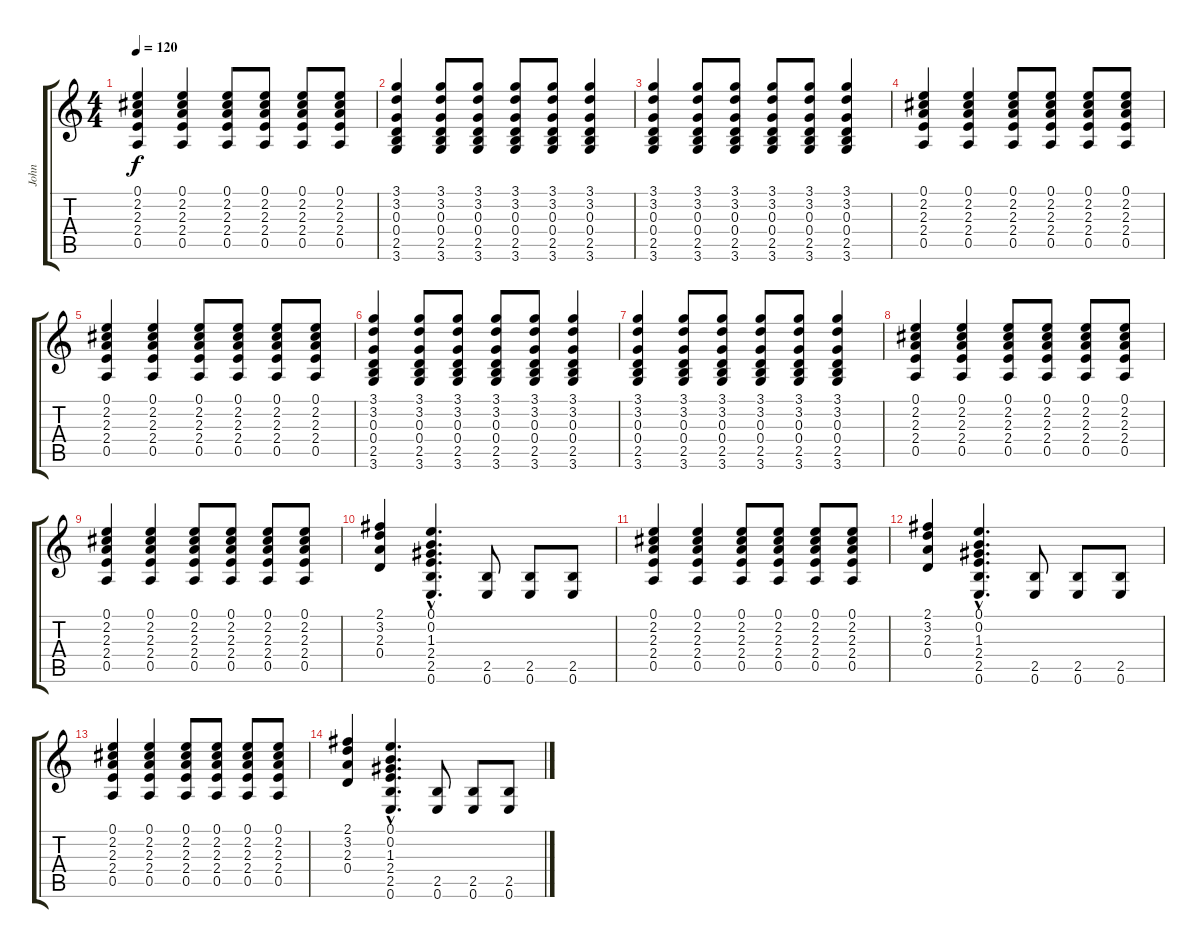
\track ("John" "John") {instrument acousticguitarsteel}
\staff {score tabs}
\tuning (E4 B3 G3 D3 A2 E2) {hide}
\ts (4 4)
\tempo 120
\clef g2
\ks c
(0.1 2.2 2.3 2.4 0.5).4{dy f} (0.1 2.2 2.3 2.4 0.5).4 (0.1 2.2 2.3 2.4 0.5).8 (0.1 2.2 2.3 2.4 0.5).8 (0.1 2.2 2.3 2.4 0.5).8 (0.1 2.2 2.3 2.4 0.5).8 |
(3.1 3.2 0.3 0.4 2.5 3.6).4 (3.1 3.2 0.3 0.4 2.5 3.6).8 (3.1 3.2 0.3 0.4 2.5 3.6).8 (3.1 3.2 0.3 0.4 2.5 3.6).8 (3.1 3.2 0.3 0.4 2.5 3.6).8 (3.1 3.2 0.3 0.4 2.5 3.6).4 |
(3.1 3.2 0.3 0.4 2.5 3.6).4 (3.1 3.2 0.3 0.4 2.5 3.6).8 (3.1 3.2 0.3 0.4 2.5 3.6).8 (3.1 3.2 0.3 0.4 2.5 3.6).8 (3.1 3.2 0.3 0.4 2.5 3.6).8 (3.1 3.2 0.3 0.4 2.5 3.6).4 |
(0.1 2.2 2.3 2.4 0.5).4 (0.1 2.2 2.3 2.4 0.5).4 (0.1 2.2 2.3 2.4 0.5).8 (0.1 2.2 2.3 2.4 0.5).8 (0.1 2.2 2.3 2.4 0.5).8 (0.1 2.2 2.3 2.4 0.5).8 |
(0.1 2.2 2.3 2.4 0.5).4 (0.1 2.2 2.3 2.4 0.5).4 (0.1 2.2 2.3 2.4 0.5).8 (0.1 2.2 2.3 2.4 0.5).8 (0.1 2.2 2.3 2.4 0.5).8 (0.1 2.2 2.3 2.4 0.5).8 |
(3.1 3.2 0.3 0.4 2.5 3.6).4 (3.1 3.2 0.3 0.4 2.5 3.6).8 (3.1 3.2 0.3 0.4 2.5 3.6).8 (3.1 3.2 0.3 0.4 2.5 3.6).8 (3.1 3.2 0.3 0.4 2.5 3.6).8 (3.1 3.2 0.3 0.4 2.5 3.6).4 |
(3.1 3.2 0.3 0.4 2.5 3.6).4 (3.1 3.2 0.3 0.4 2.5 3.6).8 (3.1 3.2 0.3 0.4 2.5 3.6).8 (3.1 3.2 0.3 0.4 2.5 3.6).8 (3.1 3.2 0.3 0.4 2.5 3.6).8 (3.1 3.2 0.3 0.4 2.5 3.6).4 |
(0.1 2.2 2.3 2.4 0.5).4 (0.1 2.2 2.3 2.4 0.5).4 (0.1 2.2 2.3 2.4 0.5).8 (0.1 2.2 2.3 2.4 0.5).8 (0.1 2.2 2.3 2.4 0.5).8 (0.1 2.2 2.3 2.4 0.5).8 |
(0.1 2.2 2.3 2.4 0.5).4 (0.1 2.2 2.3 2.4 0.5).4 (0.1 2.2 2.3 2.4 0.5).8 (0.1 2.2 2.3 2.4 0.5).8 (0.1 2.2 2.3 2.4 0.5).8 (0.1 2.2 2.3 2.4 0.5).8 |
(2.1 3.2 2.3 0.4).4 (0.1{hac} 0.2{hac} 1.3{hac} 2.4{hac} 2.5{hac} 0.6{hac}).4{d} (2.5 0.6).8 (2.5 0.6).8 (2.5 0.6).8 |
(0.1 2.2 2.3 2.4 0.5).4{volume 12} (0.1 2.2 2.3 2.4 0.5).4 (0.1 2.2 2.3 2.4 0.5).8{volume 10} (0.1 2.2 2.3 2.4 0.5).8 (0.1 2.2 2.3 2.4 0.5).8 (0.1 2.2 2.3 2.4 0.5).8{volume 10} |
(2.1 3.2 2.3 0.4).4 (0.1{hac} 0.2{hac} 1.3{hac} 2.4{hac} 2.5{hac} 0.6{hac}).4{d} (2.5 0.6).8{volume 8} (2.5 0.6).8 (2.5 0.6).8 |
(0.1 2.2 2.3 2.4 0.5).4{volume 6} (0.1 2.2 2.3 2.4 0.5).4 (0.1 2.2 2.3 2.4 0.5).8{volume 4} (0.1 2.2 2.3 2.4 0.5).8 (0.1 2.2 2.3 2.4 0.5).8 (0.1 2.2 2.3 2.4 0.5).8{volume 3} |
(2.1 3.2 2.3 0.4).4{volume 2} (0.1{hac} 0.2{hac} 1.3{hac} 2.4{hac} 2.5{hac} 0.6{hac}).4{d} (2.5 0.6).8{volume 0} (2.5 0.6).8 (2.5 0.6).8
